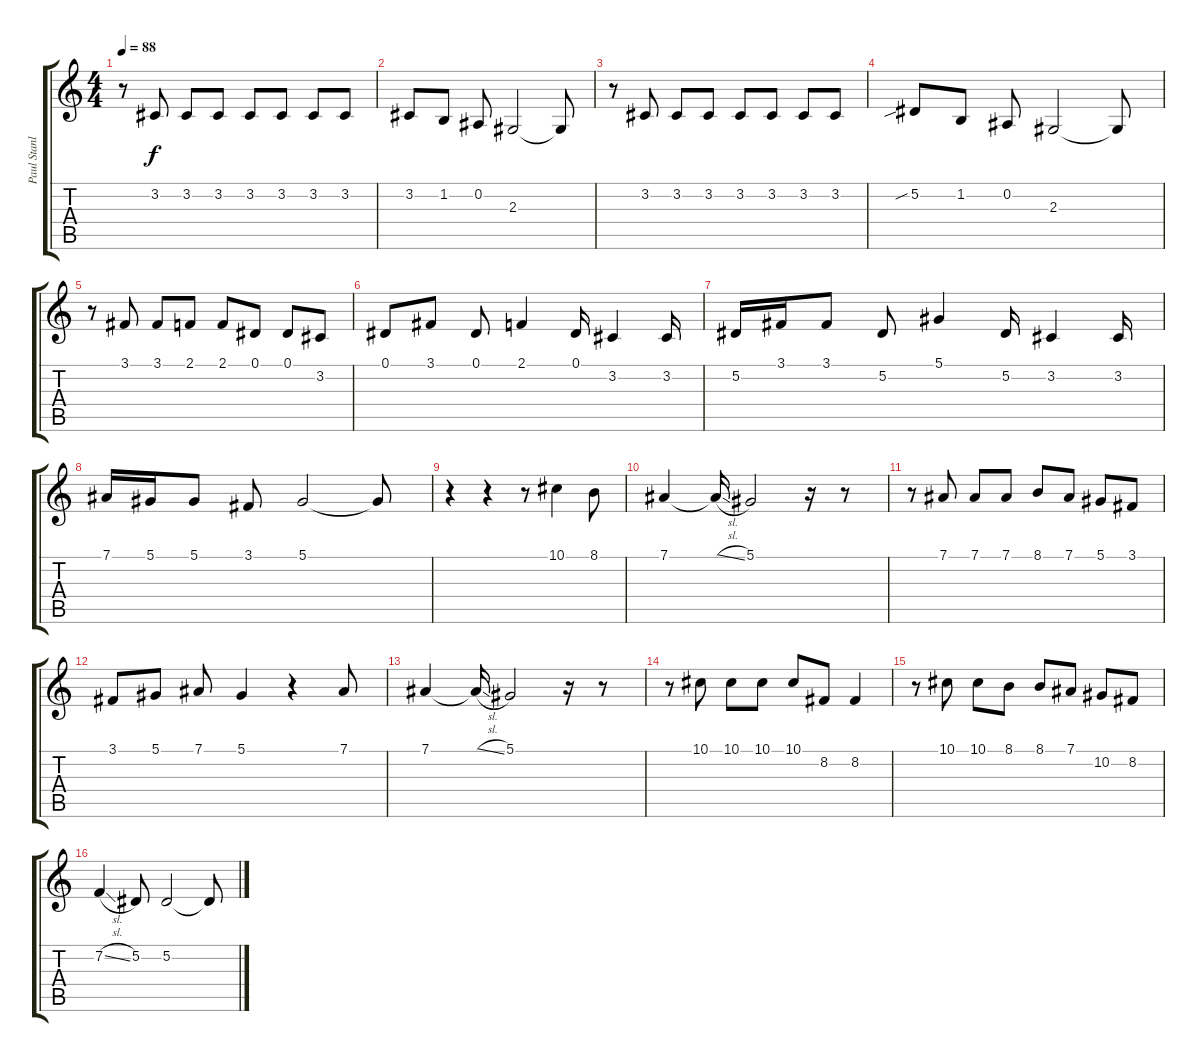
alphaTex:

\track ("Paul Stanley (Voice)" "Paul Stanl") {instrument clarinet}
\staff {score tabs}
\tuning (Eb4 Bb3 Gb3 Db3 Ab2 Eb2) {hide}
\ts (4 4)
\tempo 88
\clef g2
\ks c
r.8{dy f} 3.2.8 3.2.8 3.2.8 3.2.8 3.2.8 3.2.8 3.2.8 |
3.2.8 1.2.8 0.2.8 2.3.2 2.3{t}.8 |
r.8 3.2.8 3.2.8 3.2.8 3.2.8 3.2.8 3.2.8 3.2.8 |
5.2{sib}.8 1.2.8 0.2.8 2.3.2 2.3{t}.8 |
r.8 3.1.8 3.1.8 2.1.8 2.1.8 0.1.8 0.1.8 3.2.8 |
0.1.8 3.1.8 0.1.8 2.1.4 0.1.16 3.2.4 3.2.16 |
5.2.16 3.1.16 3.1.8 5.2.8 5.1.4 5.2.16 3.2.4 3.2.16 |
7.1.16 5.1.16 5.1.8 3.1.8 5.1.2 5.1{t}.8 |
r.4 r.4 r.8 10.1.4 8.1.8 |
7.1.4 7.1{sl t}.16 5.1.2 r.16 r.8 |
r.8 7.1.8 7.1.8 7.1.8 8.1.8 7.1.8 5.1.8 3.1.8 |
3.1.8 5.1.8 7.1.8 5.1.4 r.4 7.1.8 |
7.1.4 7.1{sl t}.16 5.1.2 r.16 r.8 |
r.8 10.1.8 10.1.8 10.1.8 10.1.8 8.2.8 8.2.4 |
r.8 10.1.8 10.1.8 8.1.8 8.1.8 7.1.8 10.2.8 8.2.8 |
7.2{sl}.4 5.2.8 5.2.2 5.2{t}.8
